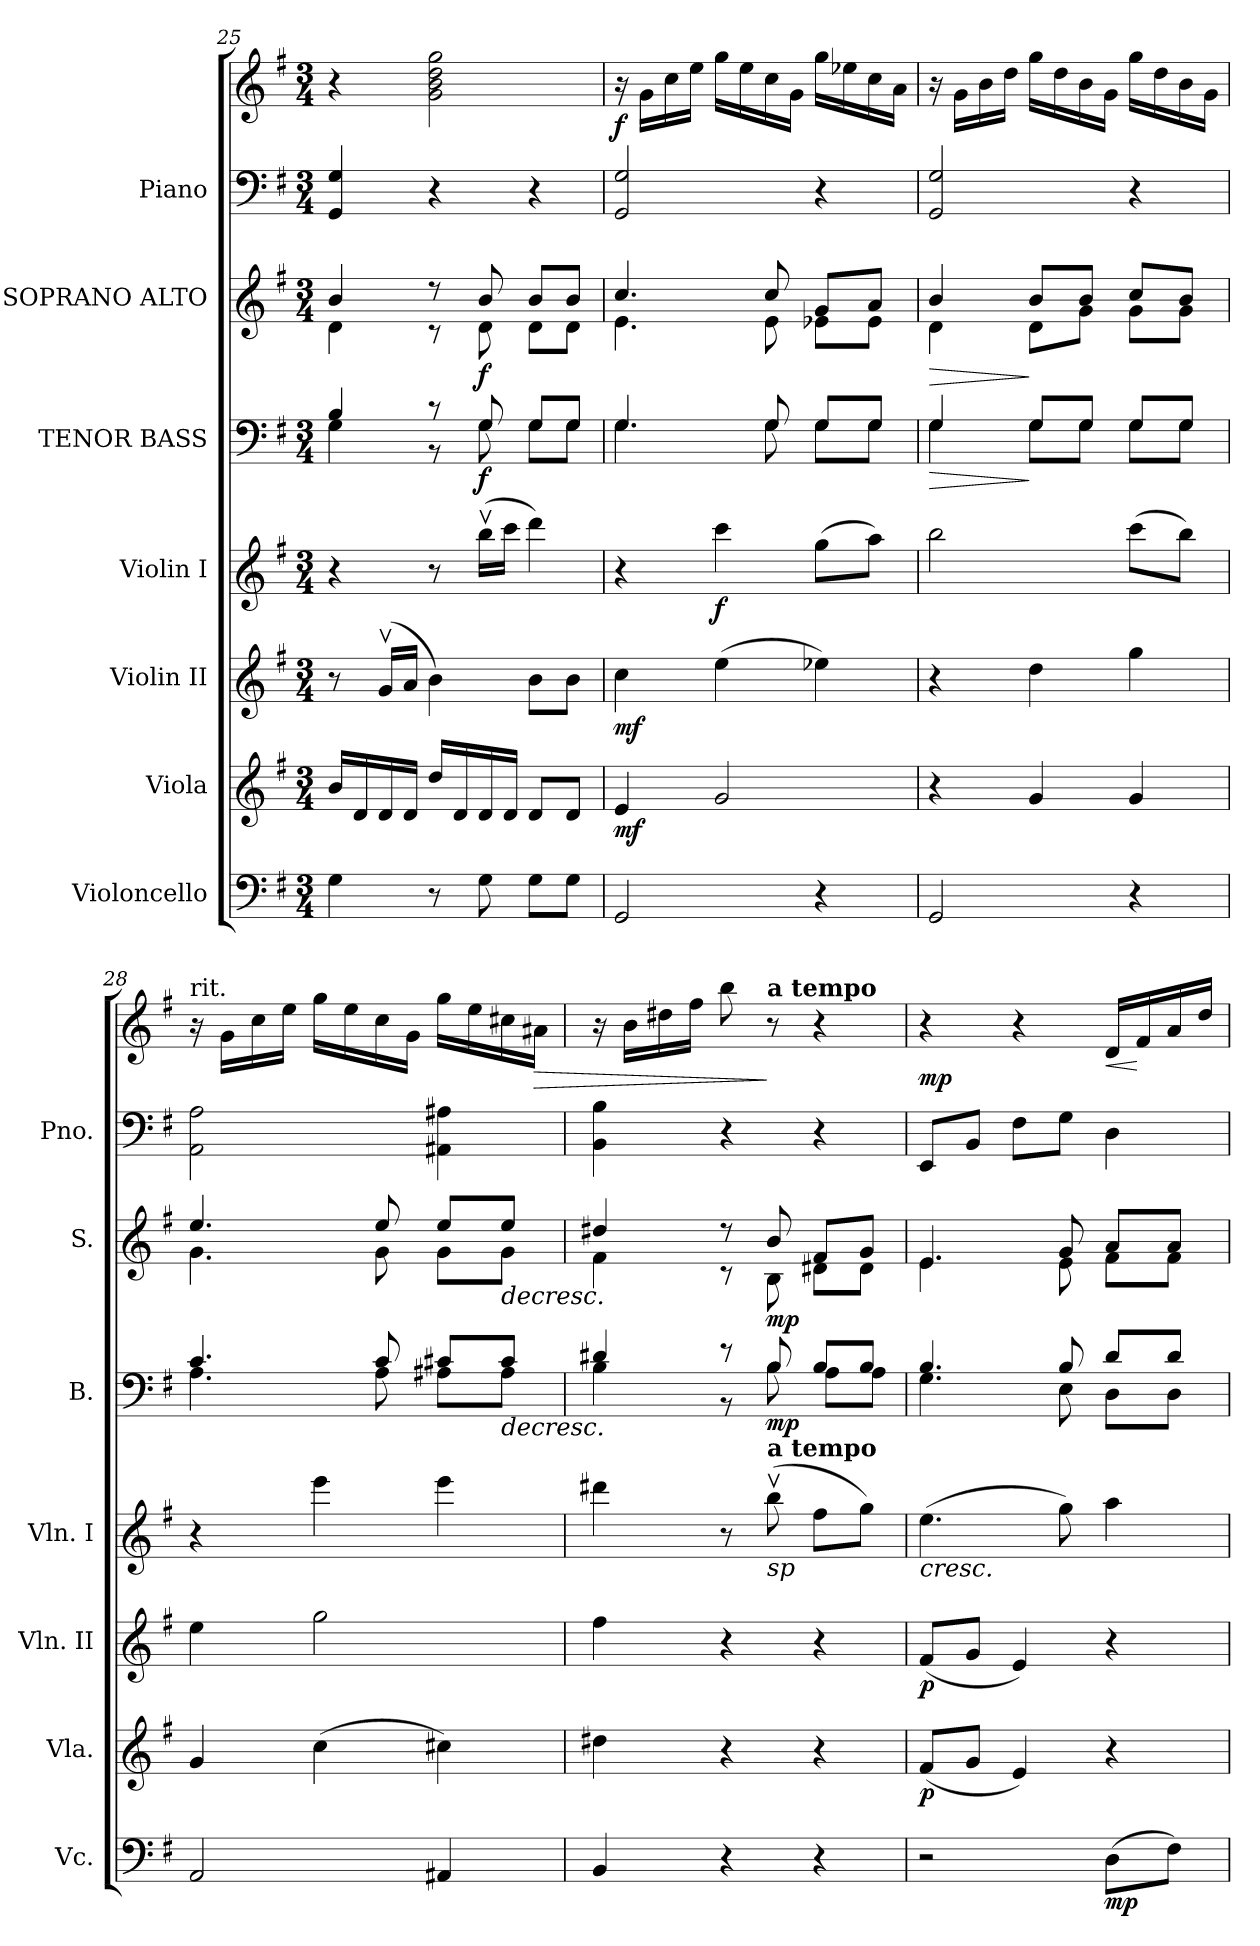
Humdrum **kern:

**kern	**dynam	**kern	**dynam	**kern	**dynam	**kern	**dynam	**kern	**dynam	**kern	**dynam	**kern	**kern	**dynam
*part7	*part7	*part6	*part6	*part5	*part5	*part4	*part4	*part3	*part3	*part2	*part2	*part1	*part1	*part1
*staff8	*staff8	*staff7	*staff7	*staff6	*staff6	*staff5	*staff5	*staff4	*staff4	*staff3	*staff3	*staff2	*staff1	*staff1/2
*I"Violoncello	*	*I"Viola	*	*I"Violin II	*	*I"Violin I	*	*I"TENOR BASS	*	*I"SOPRANO ALTO	*	*I"Piano	*	*
*I'Vc.	*	*I'Vla.	*	*I'Vln. II	*	*I'Vln. I	*	*I'B.	*	*I'S.	*	*I'Pno.	*	*
!!LO:PB:g=z
*clefF4	*	*clefG2	*	*clefG2	*	*clefG2	*	*clefF4	*	*clefG2	*	*clefF4	*clefG2	*
*k[f#]	*	*k[f#]	*	*k[f#]	*	*k[f#]	*	*k[f#]	*	*k[f#]	*	*k[f#]	*k[f#]	*
*e:	*	*e:	*	*e:	*	*e:	*	*e:	*	*e:	*	*e:	*e:	*
*M3/4	*	*M3/4	*	*M3/4	*	*M3/4	*	*M3/4	*	*M3/4	*	*M3/4	*M3/4	*
=25	=25	=25	=25	=25	=25	=25	=25	=25	=25	=25	=25	=25	=25	=25
*	*	*	*	*	*	*	*	*^	*	*^	*	*	*	*
4Gi\	.	16bi/LL	.	8r	.	4r	.	4Bi/	4Gi\	.	4bi/	4di\	.	4GGi/ 4Gi	4r	.
.	.	16di/	.	.	.	.	.	.	.	.	.	.	.	.	.	.
.	.	16di/	.	(16gvi/LL	.	.	.	.	.	.	.	.	.	.	.	.
.	.	16di/JJ	.	16ai/JJ	.	.	.	.	.	.	.	.	.	.	.	.
8r	.	16ddi/LL	.	4bi\)	.	8r	.	8r	8r	.	8r	8r	.	4r	2gi\ 2bi 2ddi 2ggi	.
.	.	16di/	.	.	.	.	.	.	.	.	.	.	.	.	.	.
8Gi\	.	16di/	.	.	.	(16bbvi\LL	.	8Gi/	8Gi\	f	8bi/	8di\	f	.	.	.
.	.	16di/JJ	.	.	.	16ccci\JJ	.	.	.	.	.	.	.	.	.	.
8Gi\L	.	8di/L	.	8bi\L	.	4dddi\)	.	8Gi/L	8Gi\L	.	8bi/L	8di\L	.	4r	.	.
8Gi\J	.	8di/J	.	8bi\J	.	.	.	8Gi/J	8Gi\J	.	8bi/J	8di\J	.	.	.	.
=26	=26	=26	=26	=26	=26	=26	=26	=26	=26	=26	=26	=26	=26	=26	=26	=26
2GGi/	.	4ei/	mf	4cci\	mf	4r	.	4.Gi/	4.Gi\	.	4.cci/	4.ei\	.	2GGi/ 2Gi	16r	f
.	.	.	.	.	.	.	.	.	.	.	.	.	.	.	16gi\LL	.
.	.	.	.	.	.	.	.	.	.	.	.	.	.	.	16cci\	.
.	.	.	.	.	.	.	.	.	.	.	.	.	.	.	16eei\JJ	.
.	.	2gi/	.	(4eei\	.	4ccci\	f	.	.	.	.	.	.	.	16ggi\LL	.
.	.	.	.	.	.	.	.	.	.	.	.	.	.	.	16eei\	.
.	.	.	.	.	.	.	.	8Gi/	8Gi\	.	8cci/	8ei\	.	.	16cci\	.
.	.	.	.	.	.	.	.	.	.	.	.	.	.	.	16gi\JJ	.
4r	.	.	.	4ee-Xi\)	.	(8ggi\L	.	8Gi/L	8Gi\L	.	8gi/L	8e-Xi\L	.	4r	16ggi\LL	.
.	.	.	.	.	.	.	.	.	.	.	.	.	.	.	16ee-Xi\	.
.	.	.	.	.	.	8aai\J)	.	8Gi/J	8Gi\J	.	8ai/J	8e-i\J	.	.	16cci\	.
.	.	.	.	.	.	.	.	.	.	.	.	.	.	.	16ai\JJ	.
=27	=27	=27	=27	=27	=27	=27	=27	=27	=27	=27	=27	=27	=27	=27	=27	=27
!	!	!	!	!	!	!	!	!	!	!LO:HP:b	!	!	!LO:HP:b	!	!	!
2GGi/	.	4r	.	4r	.	2bbi\	.	4Gi/	4Gi\	>	4bi/	4di\	>	2GGi/ 2Gi	16r	.
.	.	.	.	.	.	.	.	.	.	.	.	.	.	.	16gi\LL	.
.	.	.	.	.	.	.	.	.	.	.	.	.	.	.	16bi\	.
.	.	.	.	.	.	.	.	.	.	.	.	.	.	.	16ddi\JJ	.
.	.	4gi/	.	4ddi\	.	.	.	8Gi/L	8Gi\L	]	8bi/L	8di\L	]	.	16ggi\LL	.
.	.	.	.	.	.	.	.	.	.	.	.	.	.	.	16ddi\	.
.	.	.	.	.	.	.	.	8Gi/J	8Gi\J	.	8bi/J	8gi\J	.	.	16bi\	.
.	.	.	.	.	.	.	.	.	.	.	.	.	.	.	16gi\JJ	.
4r	.	4gi/	.	4ggi\	.	(8ccci\L	.	8Gi/L	8Gi\L	.	8cci/L	8gi\L	.	4r	16ggi\LL	.
.	.	.	.	.	.	.	.	.	.	.	.	.	.	.	16ddi\	.
.	.	.	.	.	.	8bbi\J)	.	8Gi/J	8Gi\J	.	8bi/J	8gi\J	.	.	16bi\	.
.	.	.	.	.	.	.	.	.	.	.	.	.	.	.	16gi\JJ	.
=28	=28	=28	=28	=28	=28	=28	=28	=28	=28	=28	=28	=28	=28	=28	=28	=28
!	!	!	!	!	!	!	!	!	!	!	!	!	!	!	!LO:TX:t=rit.	!
2AAi/	.	4gi/	.	4eei\	.	4r	.	4.ci/	4.Ai\	.	4.eei/	4.gi\	.	2AAi\ 2Ai	16r	.
.	.	.	.	.	.	.	.	.	.	.	.	.	.	.	16gi\LL	.
.	.	.	.	.	.	.	.	.	.	.	.	.	.	.	16cci\	.
.	.	.	.	.	.	.	.	.	.	.	.	.	.	.	16eei\JJ	.
.	.	(4cci\	.	2ggi\	.	4eeei\	.	.	.	.	.	.	.	.	16ggi\LL	.
.	.	.	.	.	.	.	.	.	.	.	.	.	.	.	16eei\	.
.	.	.	.	.	.	.	.	8ci/	8Ai\	.	8eei/	8gi\	.	.	16cci\	.
.	.	.	.	.	.	.	.	.	.	.	.	.	.	.	16gi\JJ	.
4AA#Xi/	.	4cc#Xi\)	.	.	.	4eeei\	.	8c#Xi/L	8A#Xi\L	.	8eei/L	8gi\L	.	4AA#Xi\ 4A#Xi	16ggi\LL	.
.	.	.	.	.	.	.	.	.	.	.	.	.	.	.	16eei\	.
!	!	!	!	!	!	!	!	!	!	!LO:HP:b	!	!	!LO:HP:b	!	!	!
.	.	.	.	.	.	.	.	8c#i/J	8A#i\J	>	8eei/J	8gi\J	>	.	16cc#Xi\	.
!	!	!	!	!	!	!	!	!	!	!	!	!	!	!	!	!LO:HP:b
.	.	.	.	.	.	.	.	.	.	.	.	.	.	.	16a#Xi\JJ	>
!!LO:LB:g=z
=29	=29	=29	=29	=29	=29	=29	=29	=29	=29	=29	=29	=29	=29	=29	=29	=29
4BBi/	.	4dd#Xi\	.	4ff#i\	.	4ddd#Xi\	.	4d#Xi/	4Bi\	.	4dd#Xi/	4f#i\	.	4BBi\ 4Bi	16r	.
.	.	.	.	.	.	.	.	.	.	.	.	.	.	.	16bi\LL	.
.	.	.	.	.	.	.	.	.	.	.	.	.	.	.	16dd#Xi\	.
.	.	.	.	.	.	.	.	.	.	.	.	.	.	.	16ff#i\JJ	.
4r	.	4r	.	4r	.	8r	.	8r	8r	.	8r	8r	.	4r	8bbi\	.
!	!	!	!	!	!	!	!	!	!	!	!	!	!	!	!LO:TX:a:B:t=a tempo	!
!	!	!	!	!	!	!LO:TX:b:i:t=sp	!	!	!	!	!	!	!	!	!	!
!	!	!	!	!	!	!LO:TX:a:B:t=a tempo	!	!	!	!	!	!	!	!	!	!
.	.	.	.	.	.	(8bbvi\	.	8Bi/	8Bi\	mp	8bi/	8Bi\	mp	.	8r	]
4r	.	4r	.	4r	.	8ff#i\L	.	8Bi/L	8Ai\L	.	8f#i/L	8d#Xi\L	.	4r	4r	.
.	.	.	.	.	.	8ggi\J)	.	8Bi/J	8Ai\J	.	8gi/J	8d#i\J	.	.	.	.
*	*	*	*	*	*	*	*	*v	*v	*	*	*	*	*	*	*
*	*	*	*	*	*	*	*	*	*	*v	*v	*	*	*	*
.	.	.	.	.	.	.	.	.	]	.	]	.	.	.
=30	=30	=30	=30	=30	=30	=30	=30	=30	=30	=30	=30	=30	=30	=30
*	*	*	*	*	*	*MM90	*	*	*	*	*	*	*MM90	*
*	*	*	*	*	*	*	*	*^	*	*^	*	*	*	*
!	!	!	!	!	!	!LO:TX:b:i:t=cresc.	!	!	!	!	!	!	!	!	!	!
2r	.	(8f#i/L	p	(8f#i/L	p	(4.eei\	.	4.Bi/	4.Gi\	.	4.ei/	4.ei\	.	8EEi/L	4r	mp
.	.	8gi/J	.	8gi/J	.	.	.	.	.	.	.	.	.	8BBi/J	.	.
.	.	4ei/)	.	4ei/)	.	.	.	.	.	.	.	.	.	8F#i\L	4r	.
.	.	.	.	.	.	8ggi\)	.	8Bi/	8Ei\	.	8gi/	8ei\	.	8Gi\J	.	.
!	!	!	!	!	!	!	!	!	!	!	!	!	!	!	!	!LO:HP:b
(8Di\L	mp	4r	.	4r	.	4aai\	.	8di/L	8Di\L	.	8ai/L	8f#i\L	.	4Di\	16di/LL	<
.	.	.	.	.	.	.	.	.	.	.	.	.	.	.	16f#i/	[
8F#i\J)	.	.	.	.	.	.	.	8di/J	8Di\J	.	8ai/J	8f#i\J	.	.	16ai/	.
.	.	.	.	.	.	.	.	.	.	.	.	.	.	.	16ddi/JJ	.
*	*	*	*	*	*	*	*	*v	*v	*	*	*	*	*	*	*
*	*	*	*	*	*	*	*	*	*	*v	*v	*	*	*	*
=	=	=	=	=	=	=	=	=	=	=	=	=	=	=
*-	*-	*-	*-	*-	*-	*-	*-	*-	*-	*-	*-	*-	*-	*-
